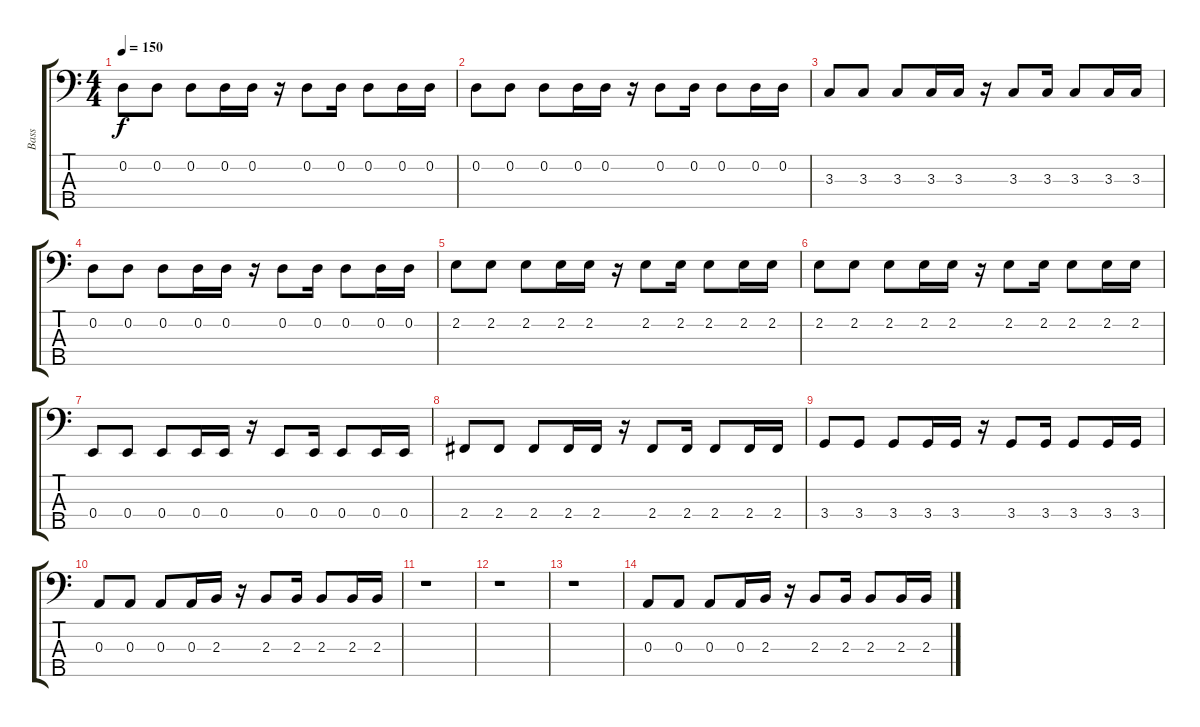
\track ("Bass" "Bass") {instrument electricbasspick}
\staff {score tabs}
\tuning (G2 D2 A1 E1 B0) {hide}
\ts (4 4)
\tempo 150
\clef f4
\ks c
0.2.8{dy f} 0.2.8 0.2.8 0.2.16 0.2.16 r.16 0.2.8 0.2.16 0.2.8 0.2.16 0.2.16 |
0.2.8 0.2.8 0.2.8 0.2.16 0.2.16 r.16 0.2.8 0.2.16 0.2.8 0.2.16 0.2.16 |
3.3.8 3.3.8 3.3.8 3.3.16 3.3.16 r.16 3.3.8 3.3.16 3.3.8 3.3.16 3.3.16 |
0.2.8 0.2.8 0.2.8 0.2.16 0.2.16 r.16 0.2.8 0.2.16 0.2.8 0.2.16 0.2.16 |
2.2.8 2.2.8 2.2.8 2.2.16 2.2.16 r.16 2.2.8 2.2.16 2.2.8 2.2.16 2.2.16 |
2.2.8 2.2.8 2.2.8 2.2.16 2.2.16 r.16 2.2.8 2.2.16 2.2.8 2.2.16 2.2.16 |
0.4.8 0.4.8 0.4.8 0.4.16 0.4.16 r.16 0.4.8 0.4.16 0.4.8 0.4.16 0.4.16 |
2.4.8 2.4.8 2.4.8 2.4.16 2.4.16 r.16 2.4.8 2.4.16 2.4.8 2.4.16 2.4.16 |
3.4.8 3.4.8 3.4.8 3.4.16 3.4.16 r.16 3.4.8 3.4.16 3.4.8 3.4.16 3.4.16 |
0.3.8 0.3.8 0.3.8 0.3.16 2.3.16 r.16 2.3.8 2.3.16 2.3.8 2.3.16 2.3.16 |
r.1 |
r.1 |
r.1 |
0.3.8 0.3.8 0.3.8 0.3.16 2.3.16 r.16 2.3.8 2.3.16 2.3.8 2.3.16 2.3.16
